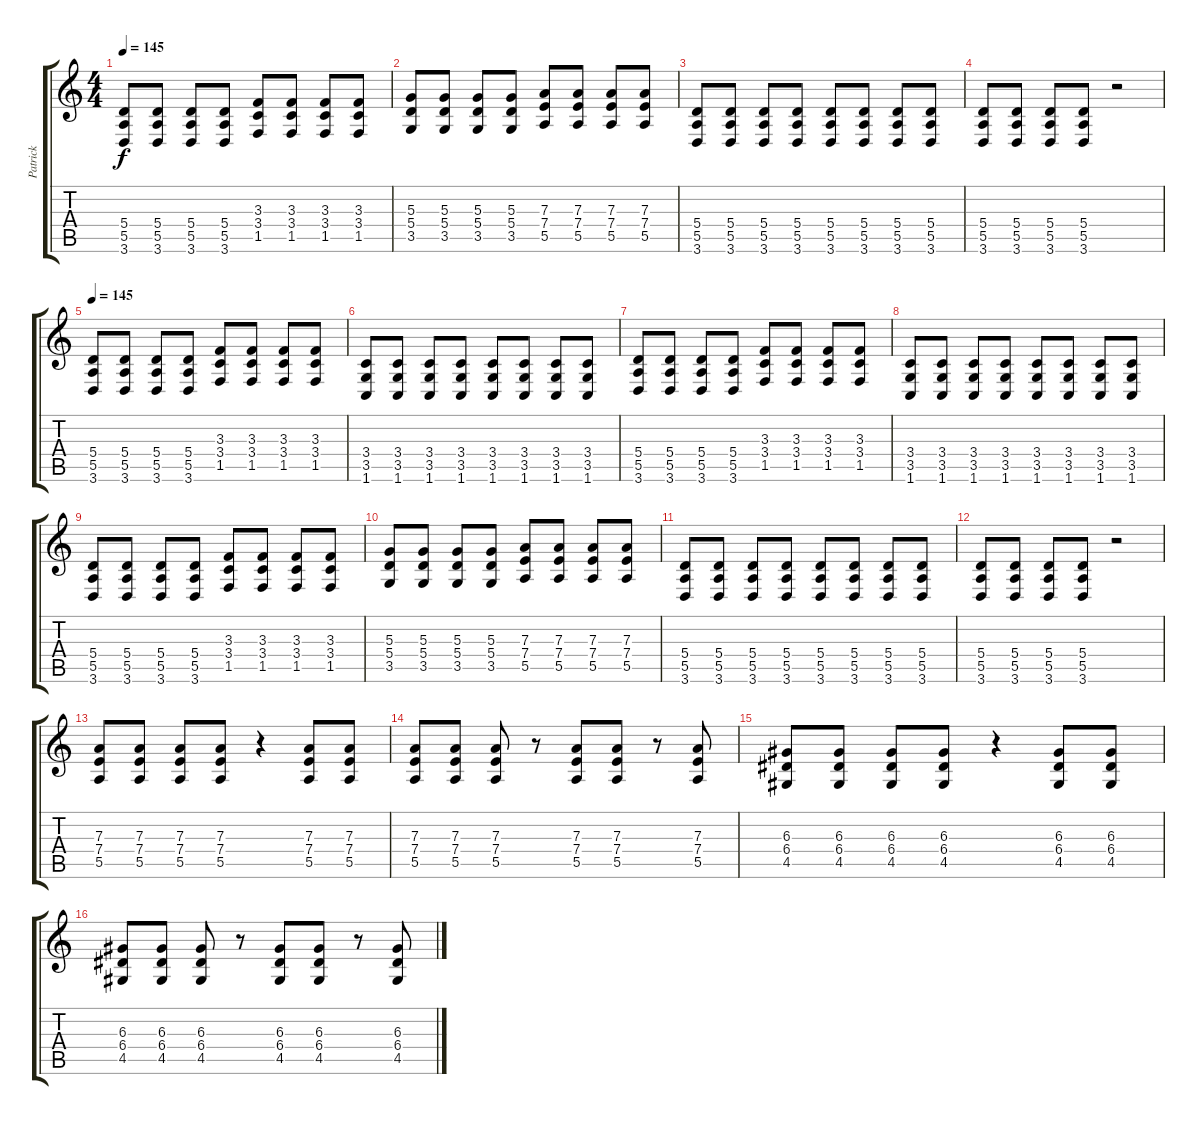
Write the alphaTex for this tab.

\track ("Patrick" "Patrick") {instrument distortionguitar}
\staff {score tabs}
\tuning (B3 Gb3 D3 A2 E2 B1) {hide}
\ts (4 4)
\tempo 145
\clef g2
\ks c
(5.4 5.5 3.6).8{dy f} (5.4 5.5 3.6).8 (5.4 5.5 3.6).8 (5.4 5.5 3.6).8 (3.3 3.4 1.5).8 (3.3 3.4 1.5).8 (3.3 3.4 1.5).8 (3.3 3.4 1.5).8 |
(5.3 5.4 3.5).8 (5.3 5.4 3.5).8 (5.3 5.4 3.5).8 (5.3 5.4 3.5).8 (7.3 7.4 5.5).8 (7.3 7.4 5.5).8 (7.3 7.4 5.5).8 (7.3 7.4 5.5).8 |
(5.4 5.5 3.6).8 (5.4 5.5 3.6).8 (5.4 5.5 3.6).8 (5.4 5.5 3.6).8 (5.4 5.5 3.6).8 (5.4 5.5 3.6).8 (5.4 5.5 3.6).8 (5.4 5.5 3.6).8 |
(5.4 5.5 3.6).8 (5.4 5.5 3.6).8 (5.4 5.5 3.6).8 (5.4 5.5 3.6).8 r.2 |
\tempo 145
(5.4 5.5 3.6).8 (5.4 5.5 3.6).8 (5.4 5.5 3.6).8 (5.4 5.5 3.6).8 (3.3 3.4 1.5).8 (3.3 3.4 1.5).8 (3.3 3.4 1.5).8 (3.3 3.4 1.5).8 |
(3.4 3.5 1.6).8 (3.4 3.5 1.6).8 (3.4 3.5 1.6).8 (3.4 3.5 1.6).8 (3.4 3.5 1.6).8 (3.4 3.5 1.6).8 (3.4 3.5 1.6).8 (3.4 3.5 1.6).8 |
(5.4 5.5 3.6).8 (5.4 5.5 3.6).8 (5.4 5.5 3.6).8 (5.4 5.5 3.6).8 (3.3 3.4 1.5).8 (3.3 3.4 1.5).8 (3.3 3.4 1.5).8 (3.3 3.4 1.5).8 |
(3.4 3.5 1.6).8 (3.4 3.5 1.6).8 (3.4 3.5 1.6).8 (3.4 3.5 1.6).8 (3.4 3.5 1.6).8 (3.4 3.5 1.6).8 (3.4 3.5 1.6).8 (3.4 3.5 1.6).8 |
(5.4 5.5 3.6).8 (5.4 5.5 3.6).8 (5.4 5.5 3.6).8 (5.4 5.5 3.6).8 (3.3 3.4 1.5).8 (3.3 3.4 1.5).8 (3.3 3.4 1.5).8 (3.3 3.4 1.5).8 |
(5.3 5.4 3.5).8 (5.3 5.4 3.5).8 (5.3 5.4 3.5).8 (5.3 5.4 3.5).8 (7.3 7.4 5.5).8 (7.3 7.4 5.5).8 (7.3 7.4 5.5).8 (7.3 7.4 5.5).8 |
(5.4 5.5 3.6).8 (5.4 5.5 3.6).8 (5.4 5.5 3.6).8 (5.4 5.5 3.6).8 (5.4 5.5 3.6).8 (5.4 5.5 3.6).8 (5.4 5.5 3.6).8 (5.4 5.5 3.6).8 |
(5.4 5.5 3.6).8 (5.4 5.5 3.6).8 (5.4 5.5 3.6).8 (5.4 5.5 3.6).8 r.2 |
(7.3 7.4 5.5).8 (7.3 7.4 5.5).8 (7.3 7.4 5.5).8 (7.3 7.4 5.5).8 r.4 (7.3 7.4 5.5).8 (7.3 7.4 5.5).8 |
(7.3 7.4 5.5).8 (7.3 7.4 5.5).8 (7.3 7.4 5.5).8 r.8 (7.3 7.4 5.5).8 (7.3 7.4 5.5).8 r.8 (7.3 7.4 5.5).8 |
(6.3 6.4 4.5).8 (6.3 6.4 4.5).8 (6.3 6.4 4.5).8 (6.3 6.4 4.5).8 r.4 (6.3 6.4 4.5).8 (6.3 6.4 4.5).8 |
(6.3 6.4 4.5).8 (6.3 6.4 4.5).8 (6.3 6.4 4.5).8 r.8 (6.3 6.4 4.5).8 (6.3 6.4 4.5).8 r.8 (6.3 6.4 4.5).8
